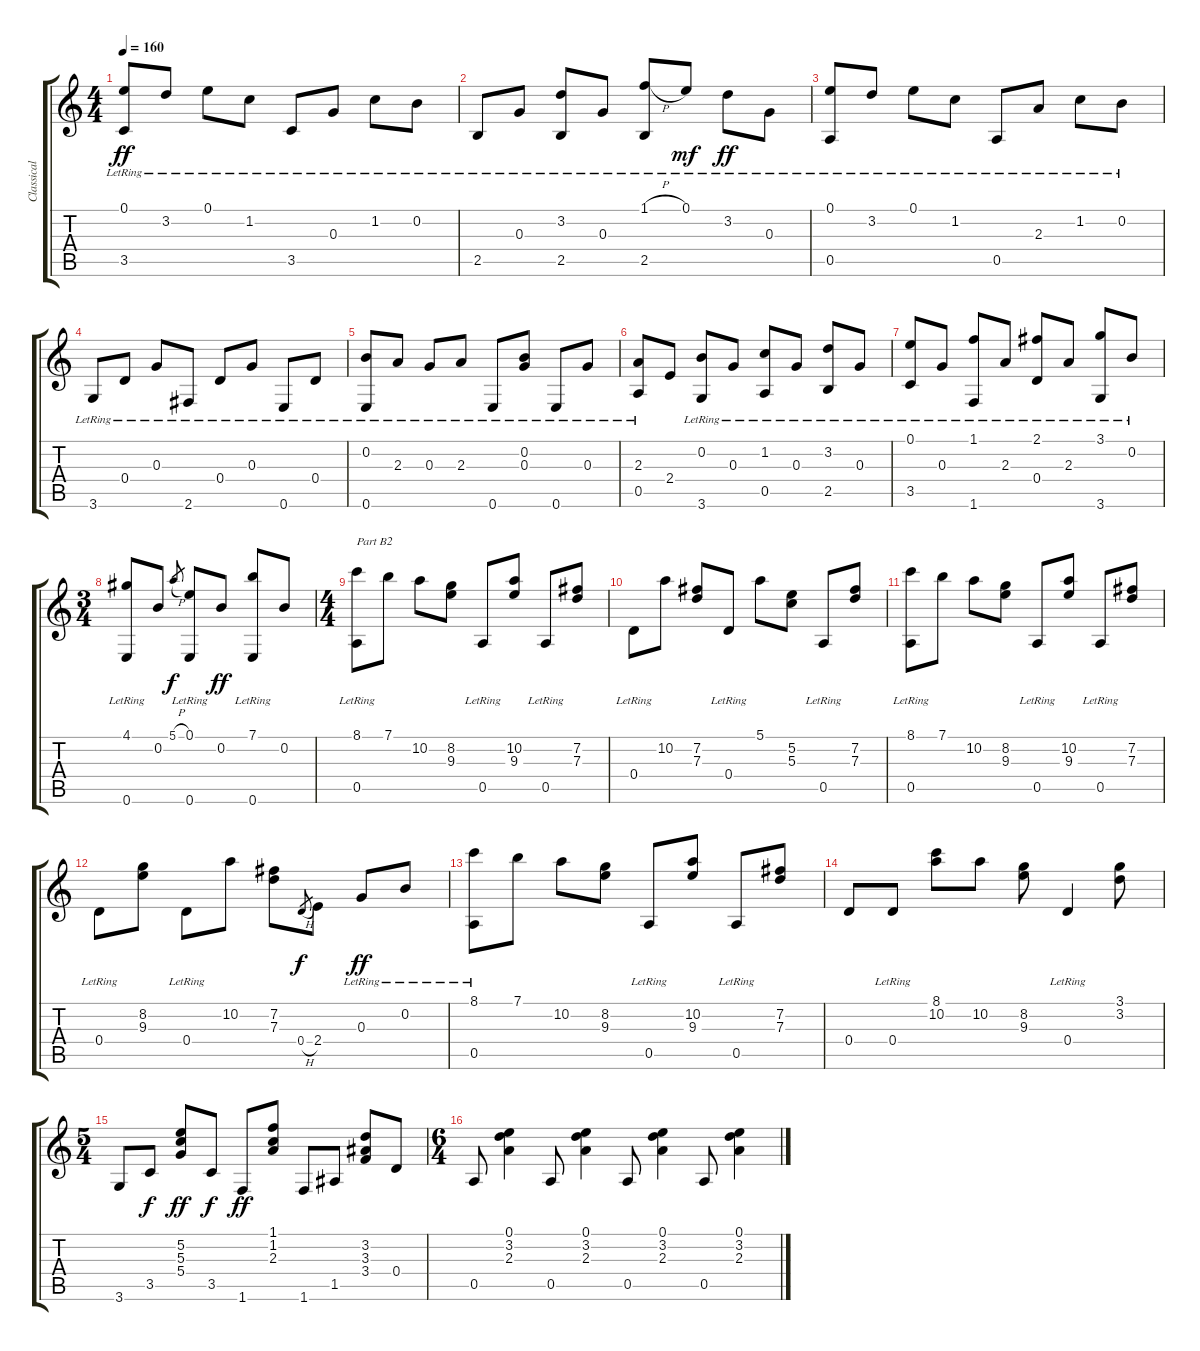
\track ("Classical Guitar" "Classical ") {instrument acousticguitarnylon}
\staff {score tabs}
\tuning (E4 B3 G3 D3 A2 E2) {hide}
\ts (4 4)
\tempo 160
\clef g2
\ks c
(0.1{lr} 3.5{lr}).8{dy ff} 3.2{lr}.8 0.1{lr}.8 1.2{lr}.8 3.5{lr}.8 0.3{lr}.8 1.2{lr}.8 0.2{lr}.8 |
2.5{lr}.8 0.3{lr}.8 (3.2{lr} 2.5{lr}).8 0.3{lr}.8 (1.1{h} 2.5{lr}).8 0.1{lr}.8{dy mf} 3.2{lr}.8{dy ff} 0.3{lr}.8 |
(0.1{lr} 0.5{lr}).8 3.2{lr}.8 0.1{lr}.8 1.2{lr}.8 0.5{lr}.8 2.3{lr}.8 1.2{lr}.8 0.2{lr}.8 |
3.6{lr}.8 0.4{lr}.8 0.3{lr}.8 2.6{lr}.8 0.4{lr}.8 0.3{lr}.8 0.6{lr}.8 0.4{lr}.8 |
(0.2{lr} 0.6{lr}).8 2.3{lr}.8 0.3{lr}.8 2.3{lr}.8 0.6{lr}.8 (0.2{lr} 0.3{lr}).8 0.6{lr}.8 0.3{lr}.8 |
(2.3 0.5{lr}).8 2.4.8 (0.2{lr} 3.6).8 0.3{lr}.8 (1.2{lr} 0.5{lr}).8 0.3{lr}.8 (3.2{lr} 2.5{lr}).8 0.3{lr}.8 |
(0.1{lr} 3.5).8 0.3{lr}.8 (1.1{lr} 1.6).8 2.3{lr}.8 (2.1{lr} 0.4{lr}).8 2.3{lr}.8 (3.1{lr} 3.6{lr}).8 0.2{lr}.8 |
\ts (3 4)
(4.1 0.6{lr}).8 0.2.8 5.1{h}.8{gr dy f} (0.1 0.6{lr}).8 0.2.8{dy ff} (7.1 0.6{lr}).8 0.2.8 |
\ts (4 4)
(8.1 0.5{lr}).8{txt "Part B2"} 7.1.8 10.2.8 (8.2 9.3).8 0.5{lr}.8 (10.2 9.3).8 0.5{lr}.8 (7.2 7.3).8 |
0.4{lr}.8 10.2.8 (7.2 7.3).8 0.4{lr}.8 5.1.8 (5.2 5.3).8 0.5{lr}.8 (7.2 7.3).8 |
(8.1 0.5{lr}).8 7.1.8 10.2.8 (8.2 9.3).8 0.5{lr}.8 (10.2 9.3).8 0.5{lr}.8 (7.2 7.3).8 |
0.4{lr}.8 (8.2 9.3).8 0.4{lr}.8 10.2.8 (7.2 7.3).8 0.4{h}.8{gr dy f} 2.4.8 0.3{lr}.8{dy ff} 0.2{lr}.8 |
(8.1 0.5{lr}).8 7.1.8 10.2.8 (8.2 9.3).8 0.5{lr}.8 (10.2 9.3).8 0.5{lr}.8 (7.2 7.3).8 |
0.4.8 0.4{lr}.8 (8.1 10.2).8 10.2.8 (8.2 9.3).8 0.4{lr}.4 (3.1 3.2).8 |
\ts (5 4)
3.6.8 3.5.8{dy f} (5.2 5.3 5.4).8{dy ff} 3.5.8{dy f} 1.6.8{dy ff} (1.1 1.2 2.3).8 1.6.8 1.5.8 (3.2 3.3 3.4).8 0.4.8 |
\ts (6 4)
0.5.8 (0.1 3.2 2.3).4 0.5.8 (0.1 3.2 2.3).4 0.5.8 (0.1 3.2 2.3).4 0.5.8 (0.1 3.2 2.3).4
